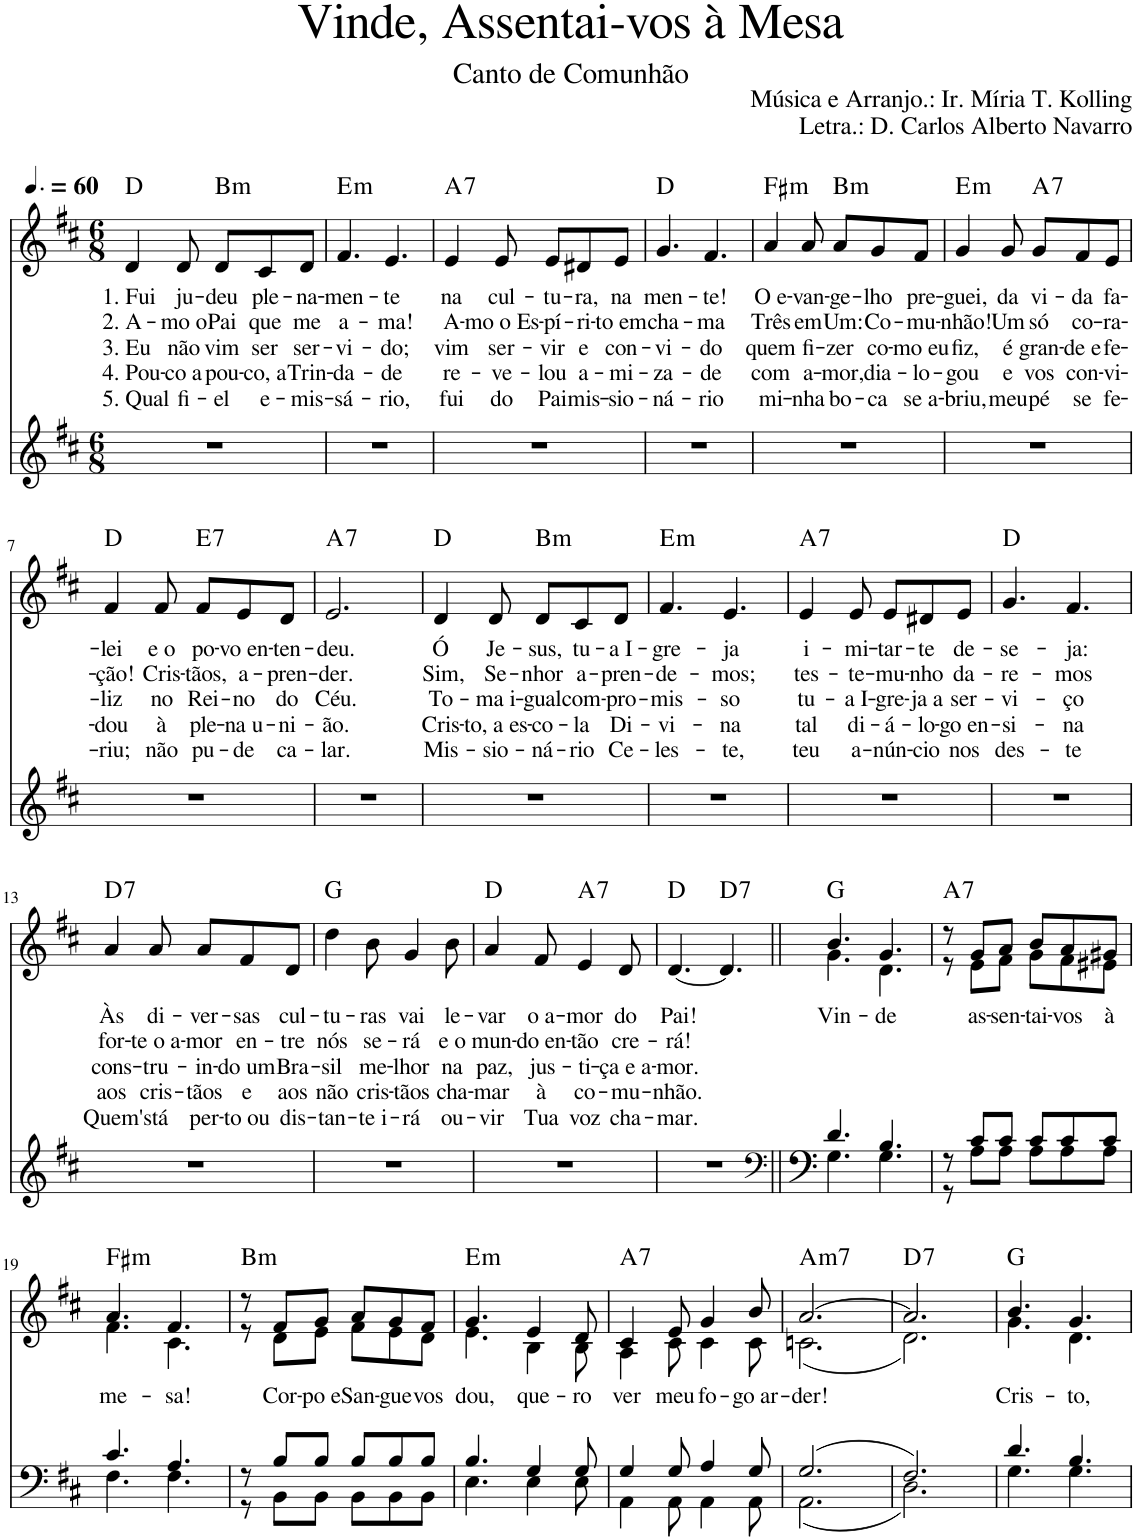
**kern	**kern	**text	**text	**text	**text	**text	**harte
*part2	*part1	*part1	*part1	*part1	*part1	*part1	*part1
*staff2	*staff1	*staff1	*staff1	*staff1	*staff1	*staff1	*
*I"Voz	*I"Voz	*	*	*	*	*	*
*clefG2	*clefG2	*	*	*	*	*	*
*k[f#c#]	*k[f#c#]	*	*	*	*	*	*
*M6/8	*M6/8	*	*	*	*	*	*
*MM90	*MM90	*	*	*	*	*	*
=1	=1	=1	=1	=1	=1	=1	=1
!	!	!LO:LY:b	!LO:LY:b	!LO:LY:b	!LO:LY:b	!LO:LY:b	!
2.r	4d/	1. Fui	2. A-	3. Eu	4. Pou-	5. Qual	D:maj
!	!	!LO:LY:b	!LO:LY:b	!LO:LY:b	!LO:LY:b	!LO:LY:b	!
.	8d/	ju-	-mo o	não	-co a	fi-	.
!	!	!LO:LY:b	!LO:LY:b	!LO:LY:b	!LO:LY:b	!LO:LY:b	!LO:H:kt=m
.	8d/L	-deu	Pai	vim	pou-	-el	B:min
!	!	!LO:LY:b	!LO:LY:b	!LO:LY:b	!LO:LY:b	!LO:LY:b	!
.	8c#/	ple-	que	ser	-co, a	e-	.
!	!	!LO:LY:b	!LO:LY:b	!LO:LY:b	!LO:LY:b	!LO:LY:b	!
.	8d/J	-na-	me	ser-	Trin-	-mis-	.
=2	=2	=2	=2	=2	=2	=2	=2
!	!	!LO:LY:b	!LO:LY:b	!LO:LY:b	!LO:LY:b	!LO:LY:b	!LO:H:kt=m
2.r	4.f#/	-men-	a-	-vi-	-da-	-sá-	E:min
!	!	!LO:LY:b	!LO:LY:b	!LO:LY:b	!LO:LY:b	!LO:LY:b	!
.	4.e/	-te	-ma!	-do;	-de	-rio,	.
=3	=3	=3	=3	=3	=3	=3	=3
!	!	!LO:LY:b	!LO:LY:b	!LO:LY:b	!LO:LY:b	!LO:LY:b	!LO:H:kt=7
2.r	4e/	na	A-	vim	re-	fui	A:7
!	!	!LO:LY:b	!LO:LY:b	!LO:LY:b	!LO:LY:b	!LO:LY:b	!
.	8e/	cul-	-mo o Es-	ser-	-ve-	do	.
!	!	!LO:LY:b	!LO:LY:b	!LO:LY:b	!LO:LY:b	!LO:LY:b	!
.	8e/L	-tu-	-pí-	-vir	-lou	Pai	.
!	!	!LO:LY:b	!LO:LY:b	!LO:LY:b	!LO:LY:b	!LO:LY:b	!
.	8d#X/	-ra,	-ri-	e	a-	mis-	.
!	!	!LO:LY:b	!LO:LY:b	!LO:LY:b	!LO:LY:b	!LO:LY:b	!
.	8e/J	na	-to em	con-	-mi-	-sio-	.
=4	=4	=4	=4	=4	=4	=4	=4
!	!	!LO:LY:b	!LO:LY:b	!LO:LY:b	!LO:LY:b	!LO:LY:b	!
2.r	4.g/	men-	cha-	-vi-	-za-	-ná-	D:maj
!	!	!LO:LY:b	!LO:LY:b	!LO:LY:b	!LO:LY:b	!LO:LY:b	!
.	4.f#/	-te!	-ma	-do	-de	-rio	.
=5	=5	=5	=5	=5	=5	=5	=5
!	!	!LO:LY:b	!LO:LY:b	!LO:LY:b	!LO:LY:b	!LO:LY:b	!LO:H:kt=m
2.r	4a/	O e-	Três	quem	com	mi-	F#:min
!	!	!LO:LY:b	!LO:LY:b	!LO:LY:b	!LO:LY:b	!LO:LY:b	!
.	8a/	-van-	em	fi-	a-	-nha	.
!	!	!LO:LY:b	!LO:LY:b	!LO:LY:b	!LO:LY:b	!LO:LY:b	!LO:H:kt=m
.	8a/L	-ge-	Um:	-zer	-mor,	bo-	B:min
!	!	!LO:LY:b	!LO:LY:b	!LO:LY:b	!LO:LY:b	!LO:LY:b	!
.	8g/	-lho	Co-	co-	dia-	-ca	.
!	!	!LO:LY:b	!LO:LY:b	!LO:LY:b	!LO:LY:b	!LO:LY:b	!
.	8f#/J	pre-	-mu-	-mo eu	-lo-	se a-	.
=6	=6	=6	=6	=6	=6	=6	=6
!	!	!LO:LY:b	!LO:LY:b	!LO:LY:b	!LO:LY:b	!LO:LY:b	!LO:H:kt=m
2.r	4g/	-guei,	-nhão!	fiz,	-gou	-briu,	E:min
!	!	!LO:LY:b	!LO:LY:b	!LO:LY:b	!LO:LY:b	!LO:LY:b	!
.	8g/	da	Um	é	e	meu	.
!	!	!LO:LY:b	!LO:LY:b	!LO:LY:b	!LO:LY:b	!LO:LY:b	!LO:H:kt=7
.	8g/L	vi-	só	gran-	vos	pé	A:7
!	!	!LO:LY:b	!LO:LY:b	!LO:LY:b	!LO:LY:b	!LO:LY:b	!
.	8f#/	-da	co-	-de e	con-	se	.
!	!	!LO:LY:b	!LO:LY:b	!LO:LY:b	!LO:LY:b	!LO:LY:b	!
.	8e/J	fa-	-ra-	fe-	-vi-	fe-	.
!!LO:LB:g=z
=7	=7	=7	=7	=7	=7	=7	=7
!	!	!LO:LY:b	!LO:LY:b	!LO:LY:b	!LO:LY:b	!LO:LY:b	!
2.r	4f#/	-lei	-ção!	-liz	-dou	-riu;	D:maj
!	!	!LO:LY:b	!LO:LY:b	!LO:LY:b	!LO:LY:b	!LO:LY:b	!
.	8f#/	e o	Cris-	no	à	não	.
!	!	!LO:LY:b	!LO:LY:b	!LO:LY:b	!LO:LY:b	!LO:LY:b	!LO:H:kt=7
.	8f#/L	po-	-tãos,	Rei-	ple-	pu-	E:7
!	!	!LO:LY:b	!LO:LY:b	!LO:LY:b	!LO:LY:b	!LO:LY:b	!
.	8e/	-vo en-	a-	-no	-na u-	-de	.
!	!	!LO:LY:b	!LO:LY:b	!LO:LY:b	!LO:LY:b	!LO:LY:b	!
.	8d/J	-ten-	-pren-	do	-ni-	ca-	.
=8	=8	=8	=8	=8	=8	=8	=8
!	!	!LO:LY:b	!LO:LY:b	!LO:LY:b	!LO:LY:b	!LO:LY:b	!LO:H:kt=7
2.r	2.e/	-deu.	-der.	Céu.	-ão.	-lar.	A:7
=9	=9	=9	=9	=9	=9	=9	=9
!	!	!LO:LY:b	!LO:LY:b	!LO:LY:b	!LO:LY:b	!LO:LY:b	!
2.r	4d/	Ó	Sim,	To-	Cris-	Mis-	D:maj
!	!	!LO:LY:b	!LO:LY:b	!LO:LY:b	!LO:LY:b	!LO:LY:b	!
.	8d/	Je-	Se-	-ma i-	-to, a es-	-sio-	.
!	!	!LO:LY:b	!LO:LY:b	!LO:LY:b	!LO:LY:b	!LO:LY:b	!LO:H:kt=m
.	8d/L	-sus,	-nhor	-gual	-co-	-ná-	B:min
!	!	!LO:LY:b	!LO:LY:b	!LO:LY:b	!LO:LY:b	!LO:LY:b	!
.	8c#/	tu-	a-	com-	-la	-rio	.
!	!	!LO:LY:b	!LO:LY:b	!LO:LY:b	!LO:LY:b	!LO:LY:b	!
.	8d/J	-a I-	-pren-	-pro-	Di-	Ce-	.
=10	=10	=10	=10	=10	=10	=10	=10
!	!	!LO:LY:b	!LO:LY:b	!LO:LY:b	!LO:LY:b	!LO:LY:b	!LO:H:kt=m
2.r	4.f#/	-gre-	-de-	-mis-	-vi-	-les-	E:min
!	!	!LO:LY:b	!LO:LY:b	!LO:LY:b	!LO:LY:b	!LO:LY:b	!
.	4.e/	-ja	-mos;	-so	-na	-te,	.
=11	=11	=11	=11	=11	=11	=11	=11
!	!	!LO:LY:b	!LO:LY:b	!LO:LY:b	!LO:LY:b	!LO:LY:b	!LO:H:kt=7
2.r	4e/	i-	tes-	tu-	tal	teu	A:7
!	!	!LO:LY:b	!LO:LY:b	!LO:LY:b	!LO:LY:b	!LO:LY:b	!
.	8e/	-mi-	-te-	-a I-	di-	a-	.
!	!	!LO:LY:b	!LO:LY:b	!LO:LY:b	!LO:LY:b	!LO:LY:b	!
.	8e/L	-tar-	-mu-	-gre-	-á-	-nún-	.
!	!	!LO:LY:b	!LO:LY:b	!LO:LY:b	!LO:LY:b	!LO:LY:b	!
.	8d#X/	-te	-nho	-ja a	-lo-	-cio	.
!	!	!LO:LY:b	!LO:LY:b	!LO:LY:b	!LO:LY:b	!LO:LY:b	!
.	8e/J	de-	da-	ser-	-go en-	nos	.
=12	=12	=12	=12	=12	=12	=12	=12
!	!	!LO:LY:b	!LO:LY:b	!LO:LY:b	!LO:LY:b	!LO:LY:b	!
2.r	4.g/	-se-	-re-	-vi-	-si-	des-	D:maj
!	!	!LO:LY:b	!LO:LY:b	!LO:LY:b	!LO:LY:b	!LO:LY:b	!
.	4.f#/	-ja:	-mos	-ço	-na	-te	.
!!LO:LB:g=z
=13	=13	=13	=13	=13	=13	=13	=13
!	!	!LO:LY:b	!LO:LY:b	!LO:LY:b	!LO:LY:b	!LO:LY:b	!LO:H:kt=7
2.r	4a/	Às	for-	cons-	aos	Quem	D:7
!	!	!LO:LY:b	!LO:LY:b	!LO:LY:b	!LO:LY:b	!LO:LY:b	!
.	8a/	di-	-te o a-	-tru-	cris-	'stá	.
!	!	!LO:LY:b	!LO:LY:b	!LO:LY:b	!LO:LY:b	!LO:LY:b	!
.	8a/L	-ver-	-mor	-in-	-tãos	per-	.
!	!	!LO:LY:b	!LO:LY:b	!LO:LY:b	!LO:LY:b	!LO:LY:b	!
.	8f#/	-sas	en-	-do um	e	-to ou	.
!	!	!LO:LY:b	!LO:LY:b	!LO:LY:b	!LO:LY:b	!LO:LY:b	!
.	8d/J	cul-	-tre	Bra-	aos	dis-	.
=14	=14	=14	=14	=14	=14	=14	=14
!	!	!LO:LY:b	!LO:LY:b	!LO:LY:b	!LO:LY:b	!LO:LY:b	!
2.r	4dd\	-tu-	nós	-sil	não	-tan-	G:maj
!	!	!LO:LY:b	!LO:LY:b	!LO:LY:b	!LO:LY:b	!LO:LY:b	!
.	8b\	-ras	se-	me-	cris-	-te i-	.
!	!	!LO:LY:b	!LO:LY:b	!LO:LY:b	!LO:LY:b	!LO:LY:b	!
.	4g/	vai	-rá	-lhor	-tãos	-rá	.
!	!	!LO:LY:b	!LO:LY:b	!LO:LY:b	!LO:LY:b	!LO:LY:b	!
.	8b\	le-	e o	na	cha-	ou-	.
=15	=15	=15	=15	=15	=15	=15	=15
!	!	!LO:LY:b	!LO:LY:b	!LO:LY:b	!LO:LY:b	!LO:LY:b	!
2.r	4a/	-var	mun-	paz,	-mar	-vir	D:maj
!	!	!LO:LY:b	!LO:LY:b	!LO:LY:b	!LO:LY:b	!LO:LY:b	!
.	8f#/	o a-	-do en-	jus-	à	Tua	.
!	!	!LO:LY:b	!LO:LY:b	!LO:LY:b	!LO:LY:b	!LO:LY:b	!LO:H:kt=7
.	4e/	-mor	-tão	-ti-	co-	voz	A:7
!	!	!LO:LY:b	!LO:LY:b	!LO:LY:b	!LO:LY:b	!LO:LY:b	!
.	8d/	do	cre-	-ça e a-	-mu-	cha-	.
=16	=16	=16	=16	=16	=16	=16	=16
!	!	!LO:LY:b	!LO:LY:b	!LO:LY:b	!LO:LY:b	!LO:LY:b	!
2.r	[4.d/	Pai!	-rá!	-mor.	-nhão.	-mar.	D:maj
!	!	!	!	!	!	!	!LO:H:kt=7
.	4.d/]	.	.	.	.	.	D:7
=17||	=17||	=17||	=17||	=17||	=17||	=17||	=17||
*clefF4	*	*	*	*	*	*	*
*^	*	*	*	*	*	*	*
!	!	!	!LO:LY:b	!	!	!	!	!
*	*	*^	*	*	*	*	*	*
4.d/	4.G\	4.b/	4.g\	Vin-	.	.	.	.	G:maj
!	!	!	!	!LO:LY:b	!	!	!	!	!
4.B/	4.G\	4.g/	4.d\	-de	.	.	.	.	.
=18	=18	=18	=18	=18	=18	=18	=18	=18	=18
!	!	!	!	!	!	!	!	!	!LO:H:kt=7
8r	8r	8r	8r	.	.	.	.	.	A:7
!	!	!	!	!LO:LY:b	!	!	!	!	!
8c#/L	8A\L	8g/L	8e\L	as-	.	.	.	.	.
!	!	!	!	!LO:LY:b	!	!	!	!	!
8c#/J	8A\J	8a/J	8f#\J	-sen-	.	.	.	.	.
!	!	!	!	!LO:LY:b	!	!	!	!	!
8c#/L	8A\L	8b/L	8g\L	-tai-	.	.	.	.	.
!	!	!	!	!LO:LY:b	!	!	!	!	!
8c#/	8A\	8a/	8f#\	-vos	.	.	.	.	.
!	!	!	!	!LO:LY:b	!	!	!	!	!
8c#/J	8A\J	8g#X/J	8e#X\J	à	.	.	.	.	.
!!LO:LB:g=z	!!
=19	=19	=19	=19	=19	=19	=19	=19	=19	=19
!	!	!	!	!LO:LY:b	!	!	!	!	!LO:H:kt=m
4.c#/	4.F#\	4.a/	4.f#\	me-	.	.	.	.	F#:min
!	!	!	!	!LO:LY:b	!	!	!	!	!
4.A/	4.F#\	4.f#/	4.c#\	-sa!	.	.	.	.	.
=20	=20	=20	=20	=20	=20	=20	=20	=20	=20
!	!	!	!	!	!	!	!	!	!LO:H:kt=m
8r	8r	8r	8r	.	.	.	.	.	B:min
!	!	!	!	!LO:LY:b	!	!	!	!	!
8B/L	8BB\L	8f#/L	8d\L	Cor-	.	.	.	.	.
!	!	!	!	!LO:LY:b	!	!	!	!	!
8B/J	8BB\J	8g/J	8e\J	-po e	.	.	.	.	.
!	!	!	!	!LO:LY:b	!	!	!	!	!
8B/L	8BB\L	8a/L	8f#\L	San-	.	.	.	.	.
!	!	!	!	!LO:LY:b	!	!	!	!	!
8B/	8BB\	8g/	8e\	-gue	.	.	.	.	.
!	!	!	!	!LO:LY:b	!	!	!	!	!
8B/J	8BB\J	8f#/J	8d\J	vos	.	.	.	.	.
=21	=21	=21	=21	=21	=21	=21	=21	=21	=21
!	!	!	!	!LO:LY:b	!	!	!	!	!LO:H:kt=m
4.B/	4.E\	4.g/	4.e\	dou,	.	.	.	.	E:min
!	!	!	!	!LO:LY:b	!	!	!	!	!
4G/	4E\	4e/	4B\	que-	.	.	.	.	.
!	!	!	!	!LO:LY:b	!	!	!	!	!
8G/	8E\	8d/	8B\	-ro	.	.	.	.	.
=22	=22	=22	=22	=22	=22	=22	=22	=22	=22
!	!	!	!	!LO:LY:b	!	!	!	!	!LO:H:kt=7
4G/	4AA\	4c#/	4A\	ver	.	.	.	.	A:7
!	!	!	!	!LO:LY:b	!	!	!	!	!
8G/	8AA\	8e/	8c#\	meu	.	.	.	.	.
!	!	!	!	!LO:LY:b	!	!	!	!	!
4A/	4AA\	4g/	4c#\	fo-	.	.	.	.	.
!	!	!	!	!LO:LY:b	!	!	!	!	!
8G/	8AA\	8b/	8c#\	-go ar-	.	.	.	.	.
=23	=23	=23	=23	=23	=23	=23	=23	=23	=23
!	!	!	!	!LO:LY:b	!	!	!	!	!LO:H:kt=m7
(2.G/	(2.AA\	[2.a/	(2.cn\	-der!	.	.	.	.	A:min7
=24	=24	=24	=24	=24	=24	=24	=24	=24	=24
!	!	!	!	!	!	!	!	!	!LO:H:kt=7
2.F#/)	2.D\)	2.a/]	2.d\)	.	.	.	.	.	D:7
=25	=25	=25	=25	=25	=25	=25	=25	=25	=25
!	!	!	!	!LO:LY:b	!	!	!	!	!
4.d/	4.G\	4.b/	4.g\	Cris-	.	.	.	.	G:maj
!	!	!	!	!LO:LY:b	!	!	!	!	!
4.B/	4.G\	4.g/	4.d\	-to,	.	.	.	.	.
*v	*v	*	*	*	*	*	*	*	*
*	*v	*v	*	*	*	*	*	*
=	=	=	=	=	=	=	=
*-	*-	*-	*-	*-	*-	*-	*-
